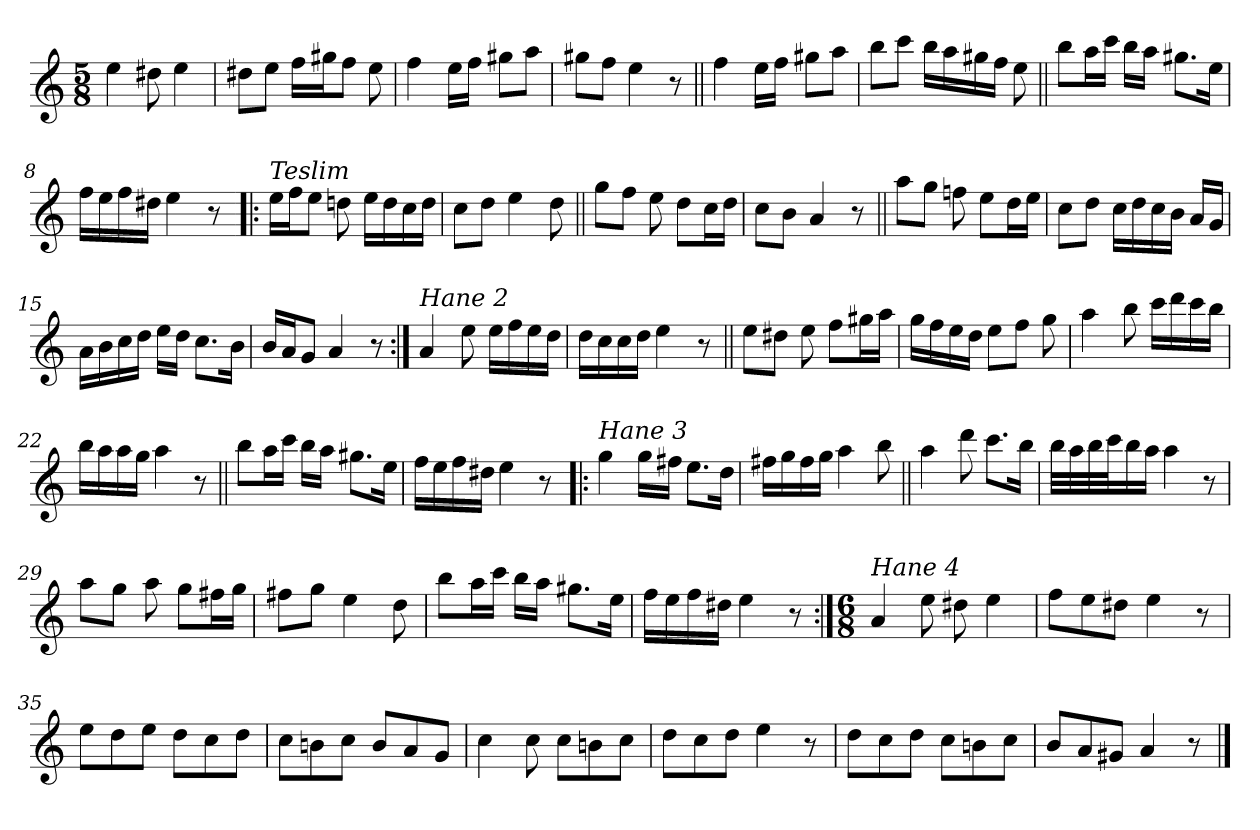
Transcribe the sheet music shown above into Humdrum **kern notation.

**kern
*part1
*staff1
*clefG2
*k[]
*M5/8
=1
4ee\
8dd#X\
4ee\
=2
8dd#X\L
8ee\J
16ff\LL
16gg#X\J
8ff\J
8ee\
=3
4ff\
16ee\LL
16ff\JJ
8gg#X\L
8aa\J
=4
8gg#X\L
8ff\J
4ee\
8r
=5||
4ff\
16ee\LL
16ff\JJ
8gg#X\L
8aa\J
=6
8bb\L
8ccc\J
16bb\LL
16aa\
16gg#X\
16ff\JJ
8ee\
!!LO:LB:g=z
=7||
8bb\L
16aa\L
16ccc\JJ
16bb\LL
16aa\JJ
8.gg#X\L
16ee\Jk
=8
16ff\LL
16ee\
16ff\
16dd#X\JJ
4ee\
8r
=9!|:
!LO:TX:a:i:t=Teslim
16ee\LL
16ff\J
8ee\J
8ddn\
16ee\LL
16dd\
16cc\
16dd\JJ
=10
8cc\L
8dd\J
4ee\
8dd\
=11||
8gg\L
8ff\J
8ee\
8dd\L
16cc\L
16dd\JJ
=12
8cc\L
8b\J
4a/
8r
!!LO:LB:g=z
=13||
8aa\L
8gg\J
8ffn\
8ee\L
16dd\L
16ee\JJ
=14
8cc\L
8dd\J
16cc\LL
16dd\
16cc\
16b\JJ
16a/LL
16g/JJ
=15
16a\LL
16b\
16cc\
16dd\JJ
16ee\LL
16dd\JJ
8.cc\L
16b\Jk
=16
16b/LL
16a/J
8g/J
4a/
8r
=17:|!
!LO:TX:a:i:t=Hane 2
4a/
8ee\
16ee\LL
16ff\
16ee\
16dd\JJ
=18
16dd\LL
16cc\
16cc\
16dd\JJ
4ee\
8r
!!LO:LB:g=z
=19||
8ee\L
8dd#X\J
8ee\
8ff\L
16gg#X\L
16aa\JJ
=20
16gg\LL
16ff\
16ee\
16dd\JJ
8ee\L
8ff\J
8gg\
=21
4aa\
8bb\
16ccc\LL
16ddd\
16ccc\
16bb\JJ
=22
16bb\LL
16aa\
16aa\
16gg\JJ
4aa\
8r
=23||
8bb\L
16aa\L
16ccc\JJ
16bb\LL
16aa\JJ
8.gg#X\L
16ee\Jk
!!LO:LB:g=z
=24
16ff\LL
16ee\
16ff\
16dd#X\JJ
4ee\
8r
=25!|:
!LO:TX:a:i:t=Hane 3
4gg\
16gg\LL
16ff#X\JJ
8.ee\L
16dd\Jk
=26
16ff#X\LL
16gg\
16ff#\
16gg\JJ
4aa\
8bb\
=27||
4aa\
8ddd\
8.ccc\L
16bb\Jk
=28
32bb\LLL
32aa\
32bb\
32ccc\J
16bb\
16aa\JJ
4aa\
8r
=29
8aa\L
8gg\J
8aa\
8gg\L
16ff#X\L
16gg\JJ
!!LO:LB:g=z
=30
8ff#X\L
8gg\J
4ee\
8dd\
=31
8bb\L
16aa\L
16ccc\JJ
16bb\LL
16aa\JJ
8.gg#X\L
16ee\Jk
=32
16ff\LL
16ee\
16ff\
16dd#X\JJ
4ee\
8r
=33:|!
*M6/8
!LO:TX:a:i:t=Hane 4
4a/
8ee\
8dd#X\
4ee\
=34
8ff\L
8ee\
8dd#X\J
4ee\
8r
!!LO:LB:g=z
=35
8ee\L
8dd\
8ee\J
8dd\L
8cc\
8dd\J
=36
8cc\L
8bn\
8cc\J
8b/L
8a/
8g/J
=37
4cc\
8cc\
8cc\L
8bn\
8cc\J
=38
8dd\L
8cc\
8dd\J
4ee\
8r
=39
8dd\L
8cc\
8dd\J
8cc\L
8bn\
8cc\J
=40
8b/L
8a/
8g#X/J
4a/
8r
==
*-
